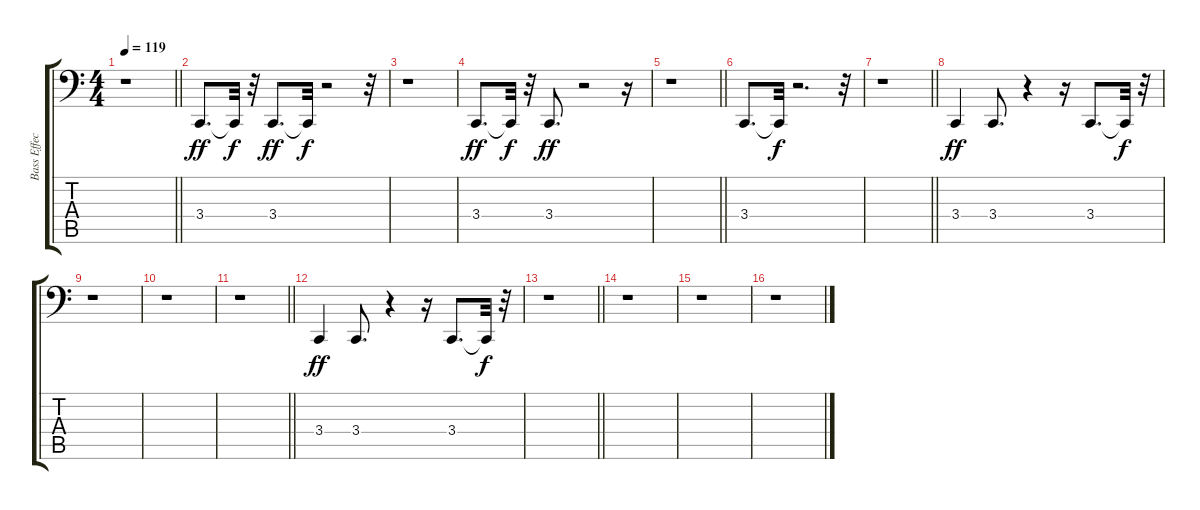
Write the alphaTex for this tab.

\track ("Bass Effects" "Bass Effec") {instrument lead2sawtooth}
\staff {score tabs}
\tuning (C3 G2 D2 A1 E1 B0) {hide}
\ts (4 4)
\tempo 119
\clef f4
\barLineRight lightlight
\ks c
r.1{dy f} |
3.4.8{d dy ff} 3.4{t}.32{dy f} r.32 3.4.8{d dy ff} 3.4{t}.32{dy f} r.2 r.32 |
r.1 |
3.4.8{d dy ff} 3.4{t}.32{dy f} r.32 3.4.8{d dy ff} r.2 r.16 |
\barLineRight lightlight
r.1 |
3.4.8{d} 3.4{t}.32{dy f} r.2{d} r.32 |
\barLineRight lightlight
r.1 |
3.4.4{dy ff} 3.4.8{d} r.4 r.16 3.4.8{d} 3.4{t}.32{dy f} r.32 |
r.1 |
r.1 |
\barLineRight lightlight
r.1 |
3.4.4{dy ff} 3.4.8{d} r.4 r.16 3.4.8{d} 3.4{t}.32{dy f} r.32 |
\barLineRight lightlight
r.1 |
r.1 |
r.1 |
r.1
